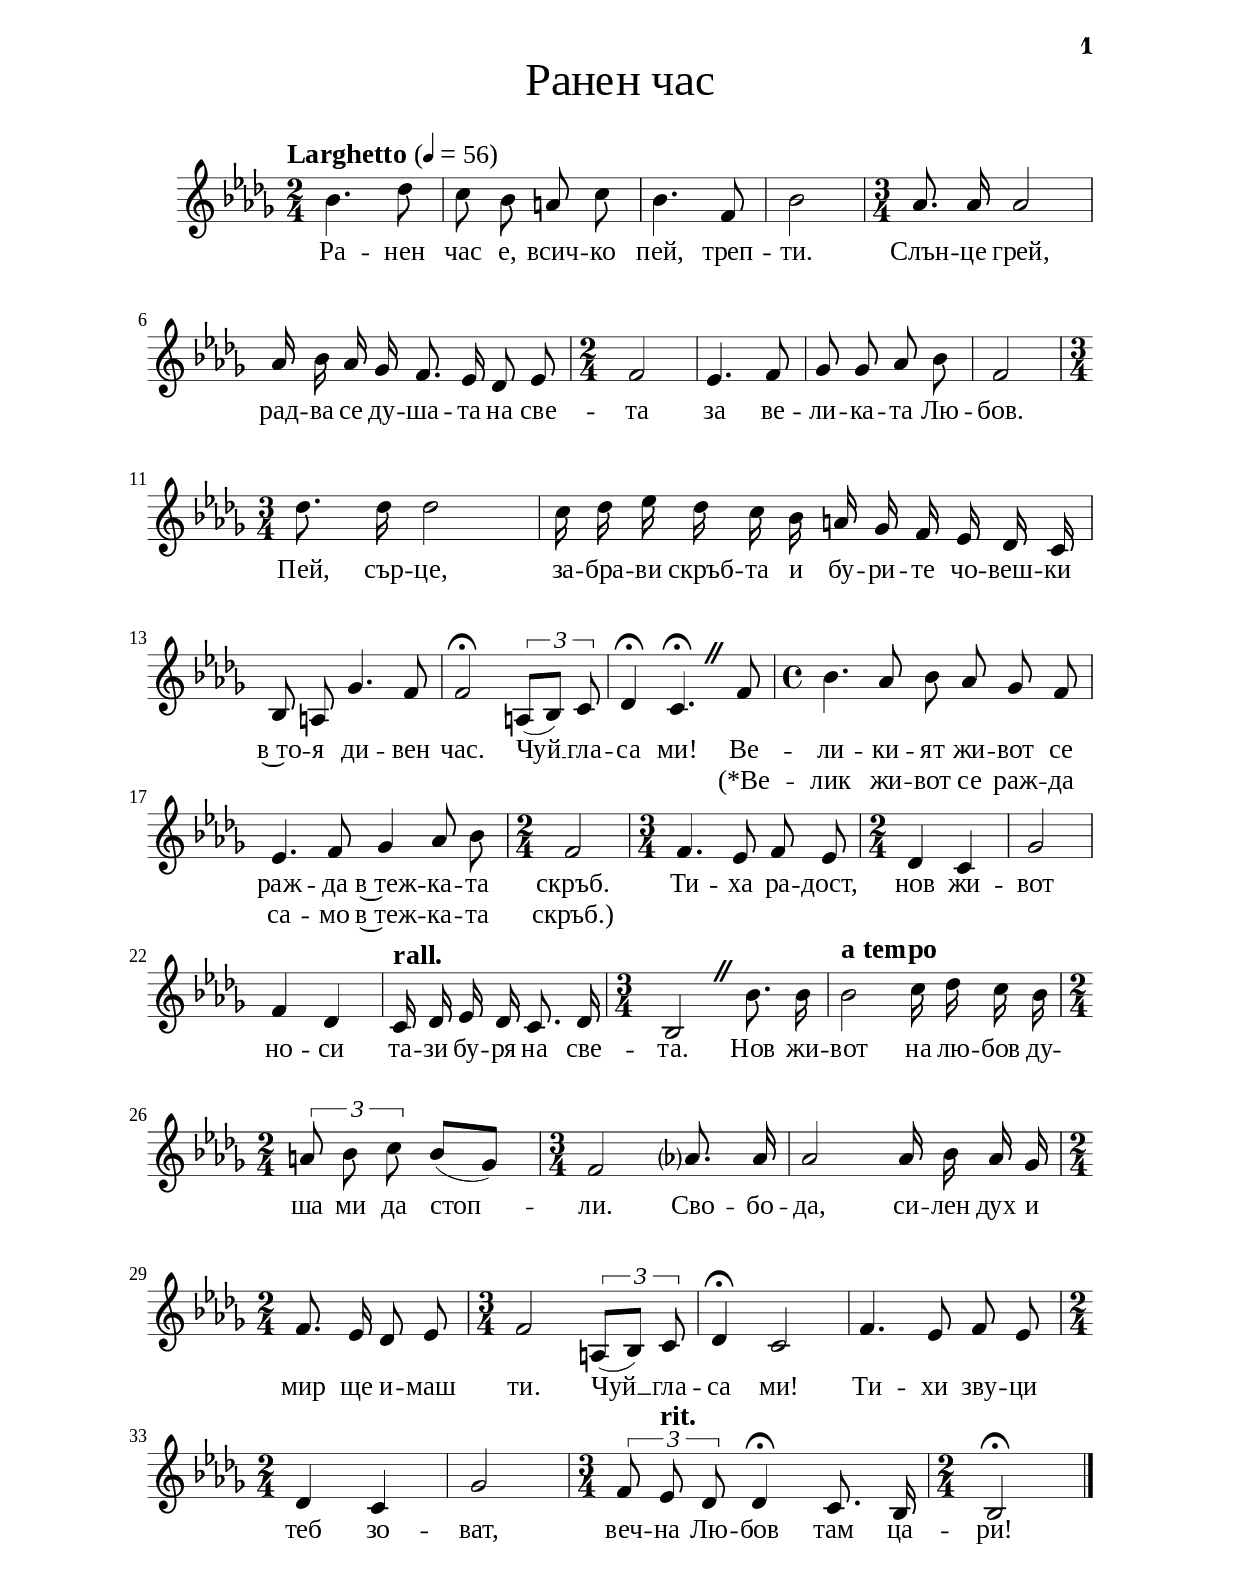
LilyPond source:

\version "2.24.4"

\include "include/globals.ily"

\bookpart {
  \label #'ref121
  \tocItem \markup "Ранен час"
   \include "include/bookpart-paper.ily"
  \score {
    \include "include/score-layout.ily"

    \new Voice \relative c' {
      \clef treble
      \key bes \minor
      \time 2/4
      \tempoFunc "Larghetto" 4 "56"
      \autoBeamOff

      bes'4.  des8 | % 2
      c8  bes8  a8  c8 | % 3
      bes4.  f8 | % 4
      bes2  | % 5
      \time 3/4  | % 5
      as8.  as16  as2 | \break % 6
      as16  bes16  as16  ges16
      f8.  es16  des8  es8 | % 7
      \time 2/4  | % 7
      f2  | % 8
      es4.  f8 | % 9
      ges8  ges8  as8 bes8 |
      f2 | \break % 11
      \time 3/4  | % 11
      des'8.  des16  des2  | % 12
      c16  des16  es16  des16
      c16  bes16  a16  ges16
      f16  es16  des16  c16 | \break % 13
      bes8  a8  ges'4.  f8 | % 14
      f2 ^\fermata
      \tuplet 3/2 {   a,8 ( [  bes8 ) ]  c8 }
      | % 15
      des4 ^\fermata  c4. ^\fermata \caesura f8 | % 16
      \time 4/4  | % 16
      bes4.  as8  bes8  as8
      ges8  f8 \break | % 17
      es4.  f8  ges4  as8  bes8
      | % 18
      \time 2/4  | % 18
      f2 | % 19
      \time 3/4  | % 19
      f4.  es8  f8  es8 |
      \time 2/4  |
      des4  c4  | % 21
      ges'2 \break | % 22
      f4  des4 | % 23
      \tempo "rall." c16  des16  es16
      des16  c8.  des16 | % 24
      \time 3/4 bes2 \caesura % 25
      bes'8.  bes16 |
      \tempo "a tempo" bes2 % 26
      c16  des16  c16  bes16 |
      \time 2/4
      \tupletUp \tuplet 3/2 {a8  bes8  c8 }
      bes8 ( [  ges8 ) ] | % 27
      \time 3/4 f2 aes?8.  as16 | % 28
      as2  as16  bes16  as16
      ges16 \break | % 29
      \time 2/4  | % 29
      f8.  es16  des8  es8 |
      \time 3/4  | f2
      \tuplet 3/2 {a,8 ( [  bes8 ) ]  c8 }
      | % 31
      des4 ^\fermata  c2 | % 32
      f4.  es8  f8  es8 \break | % 33
      \time 2/4  | % 33
      des4  c4 | % 34
      ges'2 | % 35
      \time 3/4  | % 35
      \tuplet 3/2 { f8 \tempo "rit.               " es des } des4 \fermata  c8. bes16 | \time 2/4 bes2 \fermata \bar "|." \break
    }

    \addlyrics {
      Ра -- нен час е, всич -- ко пей,
      треп -- ти. Слън -- це грей, рад --
      ва се ду -- ша -- та на све -- та
      за ве -- ли -- ка -- та Лю -- бов.
      Пей, сър -- це, за -- бра -- ви
      скръб -- та и бу -- ри -- те чо --
      веш -- ки в~то -- я ди -- вен час.
      Чуй __  гла -- са ми! Ве -- ли --
      ки -- ят жи -- вот се раж -- да
      в~теж -- ка -- та скръб. Ти -- ха
      ра -- дост, нов жи -- вот но -- си
      та -- зи бу -- ря на све -- та.
      Нов жи -- вот на лю -- бов ду --
      ша ми да стоп -- ли. Сво -- бо
      -- да, си -- лен дух и мир ще и --
      маш ти. Чуй __  гла -- са ми!
      Ти -- хи зву -- ци теб зо -- ват,
      веч -- на Лю -- бов там ца -- ри!}
      \addlyrics {
        \repeat unfold 52 { \skip 2 } (*Ве -- лик жи -- вот се раж -- да са -- мо в~теж -- ка -- та скръб.)
      }

      \header {
        title = \titleFunc #'ref_desc_12 "Ранен час" "Ranen čas"
      }

      \midi{}

    } % score


  } % bookpart
